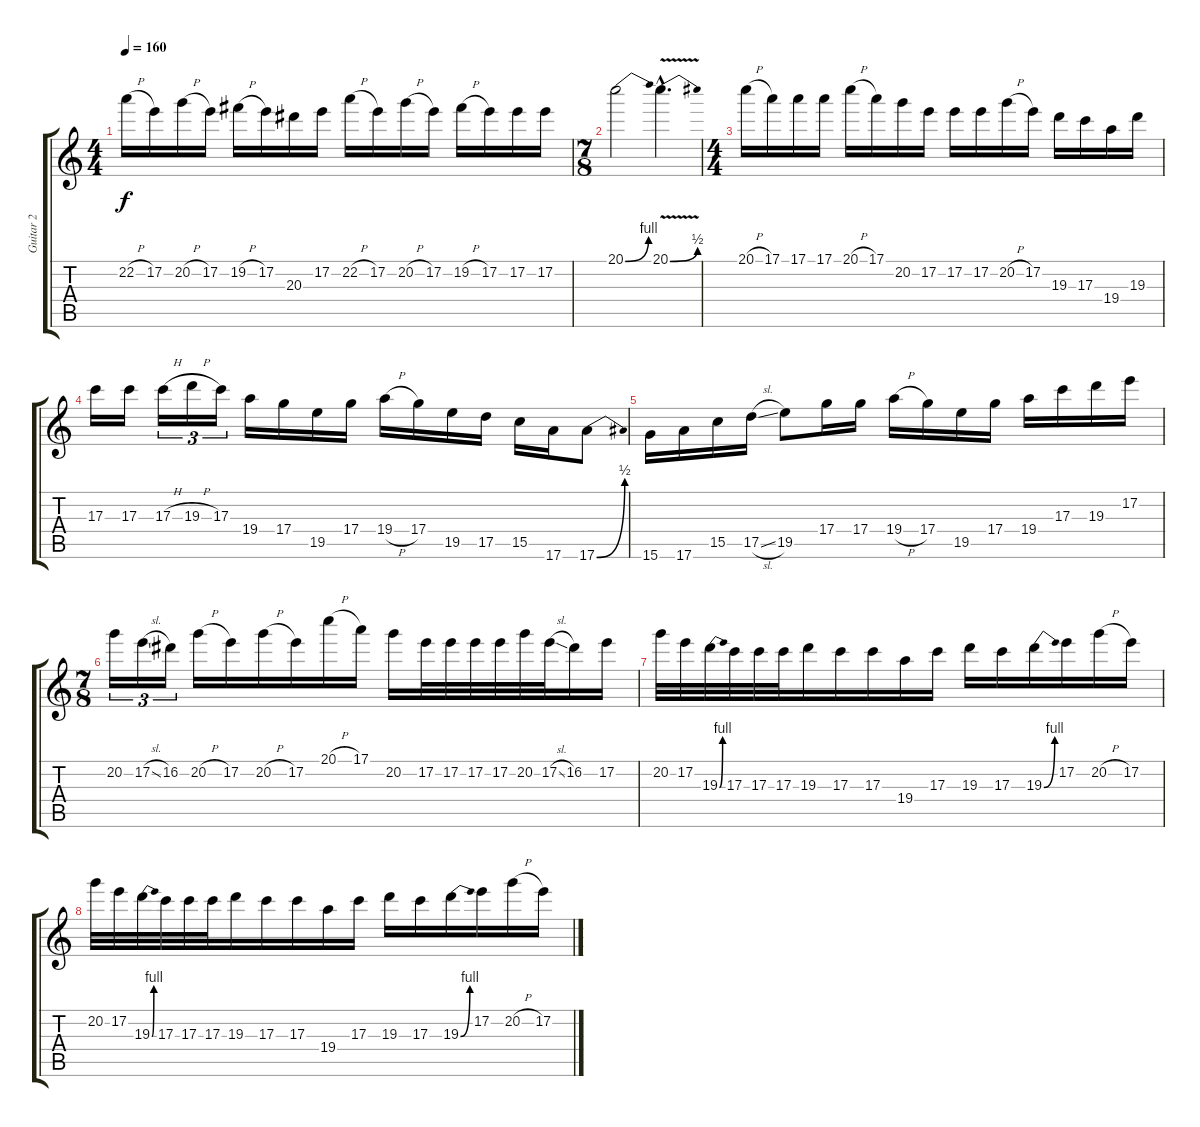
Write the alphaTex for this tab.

\track ("Guitar 2" "Guitar 2") {instrument overdrivenguitar}
\staff {score tabs}
\tuning (E4 B3 G3 D3 A2 E2) {hide}
\ts (4 4)
\tempo 160
\clef g2
\ks c
22.2{h}.16{dy f} 17.2.16 20.2{h}.16 17.2.16 19.2{h}.16 17.2.16 20.3.16 17.2.16 22.2{h}.16 17.2.16 20.2{h}.16 17.2.16 19.2{h}.16 17.2.16 17.2.16 17.2.16 |
\ts (7 8)
20.1{be (bend 0 0 60 4)}.2 20.1{be (bend 0 0 60 2) v hac}.4{d} |
\ts (4 4)
20.1{h}.16 17.1.16 17.1.16 17.1.16 20.1{h}.16 17.1.16 20.2.16 17.2.16 17.2.16 17.2.16 20.2{h}.16 17.2.16 19.3.16 17.3.16 19.4.16 19.3.16 |
17.3.16 17.3.16 17.3{h}.16{tu (3 2)} 19.3{h}.16{tu (3 2)} 17.3.16{tu (3 2)} 19.4.16 17.4.16 19.5.16 17.4.16 19.4{h}.16 17.4.16 19.5.16 17.5.16 15.5.16 17.6.16 17.6{be (bend 0 0 60 2)}.8 |
15.6.16 17.6.16 15.5.16 17.5{sl}.16 19.5.8 17.4.16 17.4.16 19.4{h}.16 17.4.16 19.5.16 17.4.16 19.4.16 17.3.16 19.3.16 17.2.16 |
\ts (7 8)
20.2.16{tu (3 2)} 17.2{sl}.16{tu (3 2)} 16.2.16{tu (3 2)} 20.2{h}.16 17.2.16 20.2{h}.16 17.2.16 20.1{h}.16 17.1.16 20.2.16 17.2.32 17.2.32 17.2.32 17.2.32 20.2.32 17.2{sl}.32 16.2.16 17.2.16 |
20.2.32 17.2.32 19.3{be (bend 0 0 60 4)}.32 17.3.32 17.3.32 17.3.32 19.3.16 17.3.16 17.3.16 19.4.16 17.3.16 19.3.16 17.3.16 19.3{be (bend 0 0 60 4)}.16 17.2.16 20.2{h}.16 17.2.16 |
20.2.32 17.2.32 19.3{be (bend 0 0 60 4)}.32 17.3.32 17.3.32 17.3.32 19.3.16 17.3.16 17.3.16 19.4.16 17.3.16 19.3.16 17.3.16 19.3{be (bend 0 0 60 4)}.16 17.2.16 20.2{h}.16 17.2.16
